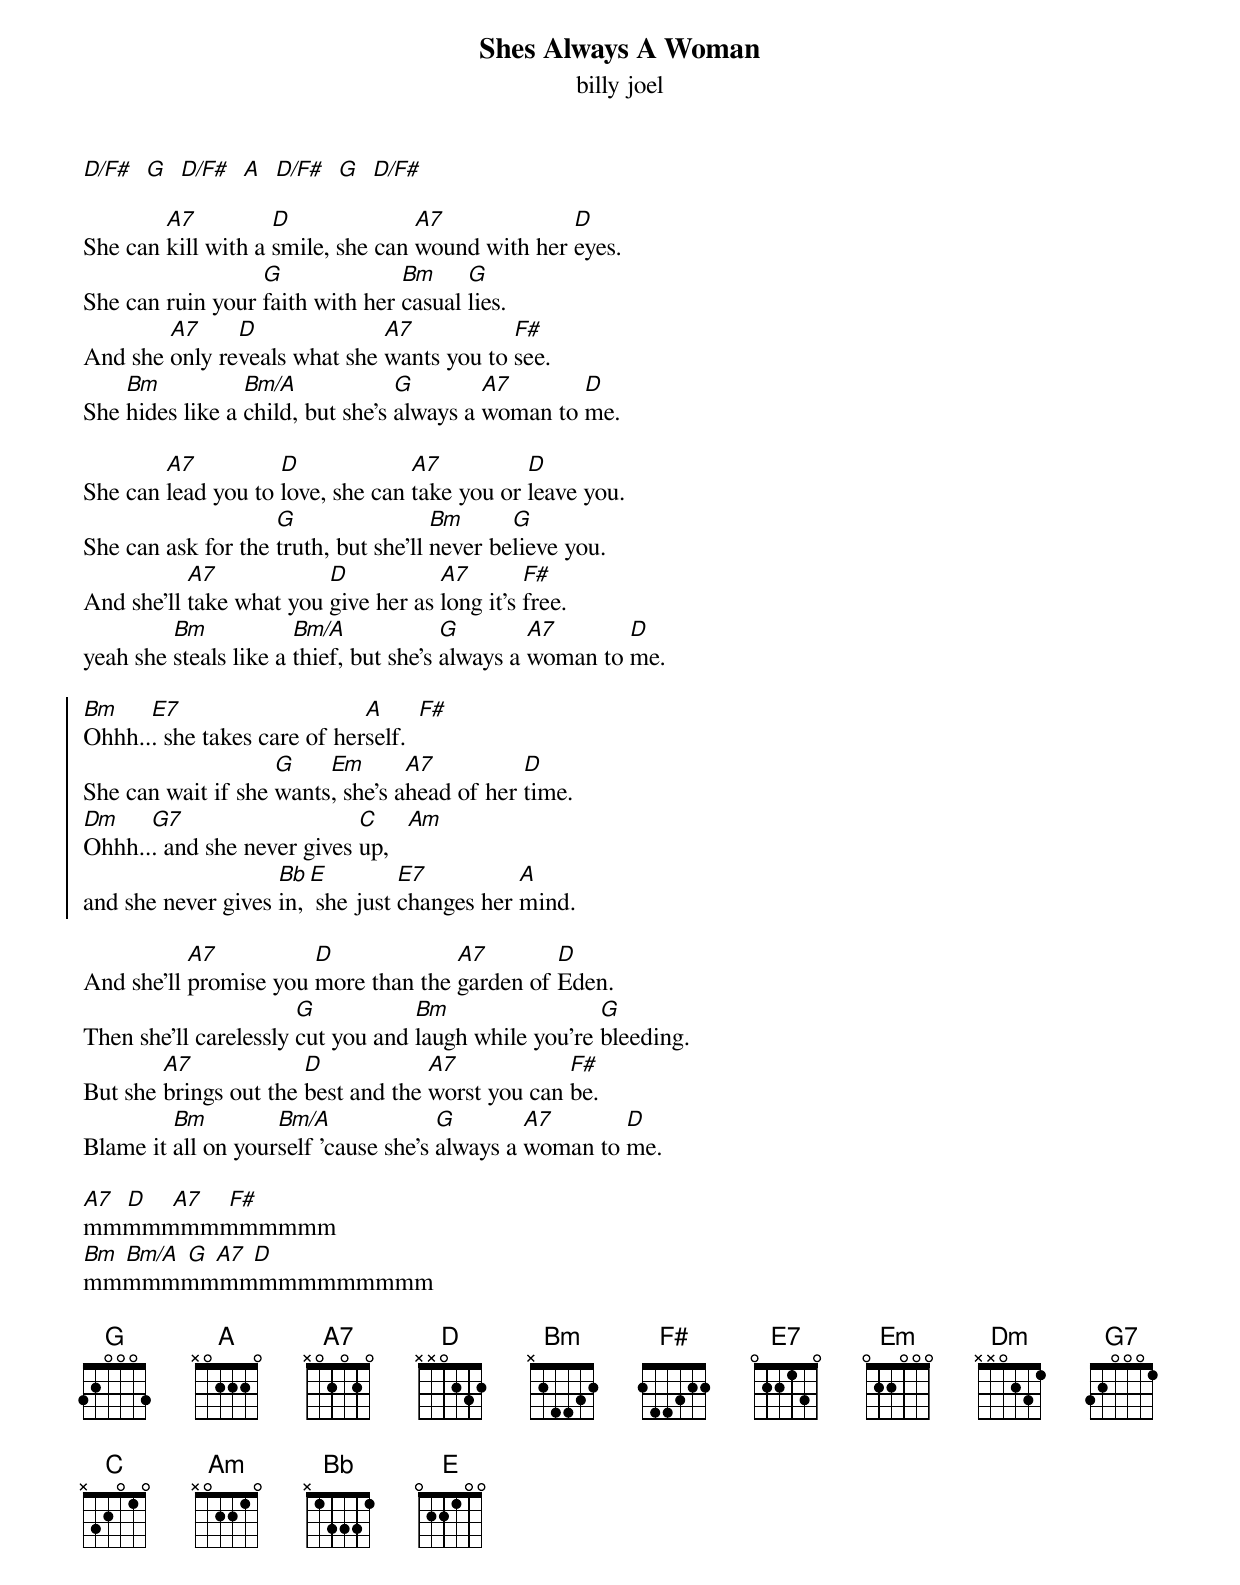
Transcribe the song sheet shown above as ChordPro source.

{title: Shes Always A Woman}
{subtitle: billy joel}
[D/F#]  [G]  [D/F#]  [A]  [D/F#]  [G]  [D/F#]

She can [A7]kill with a [D]smile, she can [A7]wound with her [D]eyes.
She can ruin your [G]faith with her [Bm]casual [G]lies.
And she [A7]only re[D]veals what she [A7]wants you to [F#]see.
She [Bm]hides like a [Bm/A]child, but she's [G]always a [A7]woman to [D]me.

She can [A7]lead you to [D]love, she can [A7]take you or [D]leave you.
She can ask for the [G]truth, but she'll [Bm]never be[G]lieve you.
And she'll [A7]take what you [D]give her as [A7]long it's [F#]free.
yeah she [Bm]steals like a [Bm/A]thief, but she's [G]always a [A7]woman to [D]me.

{soc}
[Bm]Ohhh..[E7]. she takes care of her[A]self.  [F#]
She can wait if she [G]wants[Em], she’s a[A7]head of her [D]time.
[Dm]Ohhh..[G7]. and she never gives [C]up,   [Am]
and she never gives [Bb]in,[E] she just [E7]changes her [A]mind.
{eoc}

And she'll [A7]promise you [D]more than the [A7]garden of [D]Eden.
Then she'll carelessly [G]cut you and [Bm]laugh while you're [G]bleeding.
But she [A7]brings out the [D]best and the [A7]worst you can [F#]be.
Blame it [Bm]all on your[Bm/A]self 'cause she's [G]always a [A7]woman to [D]me.

[A7]  [D]    [A7]    [F#]
mmmmmmmmmmmmm
[Bm] [Bm/A] [G] [A7] [D]
mmmmmmmmmmmmmmmmmm

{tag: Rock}
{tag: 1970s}
